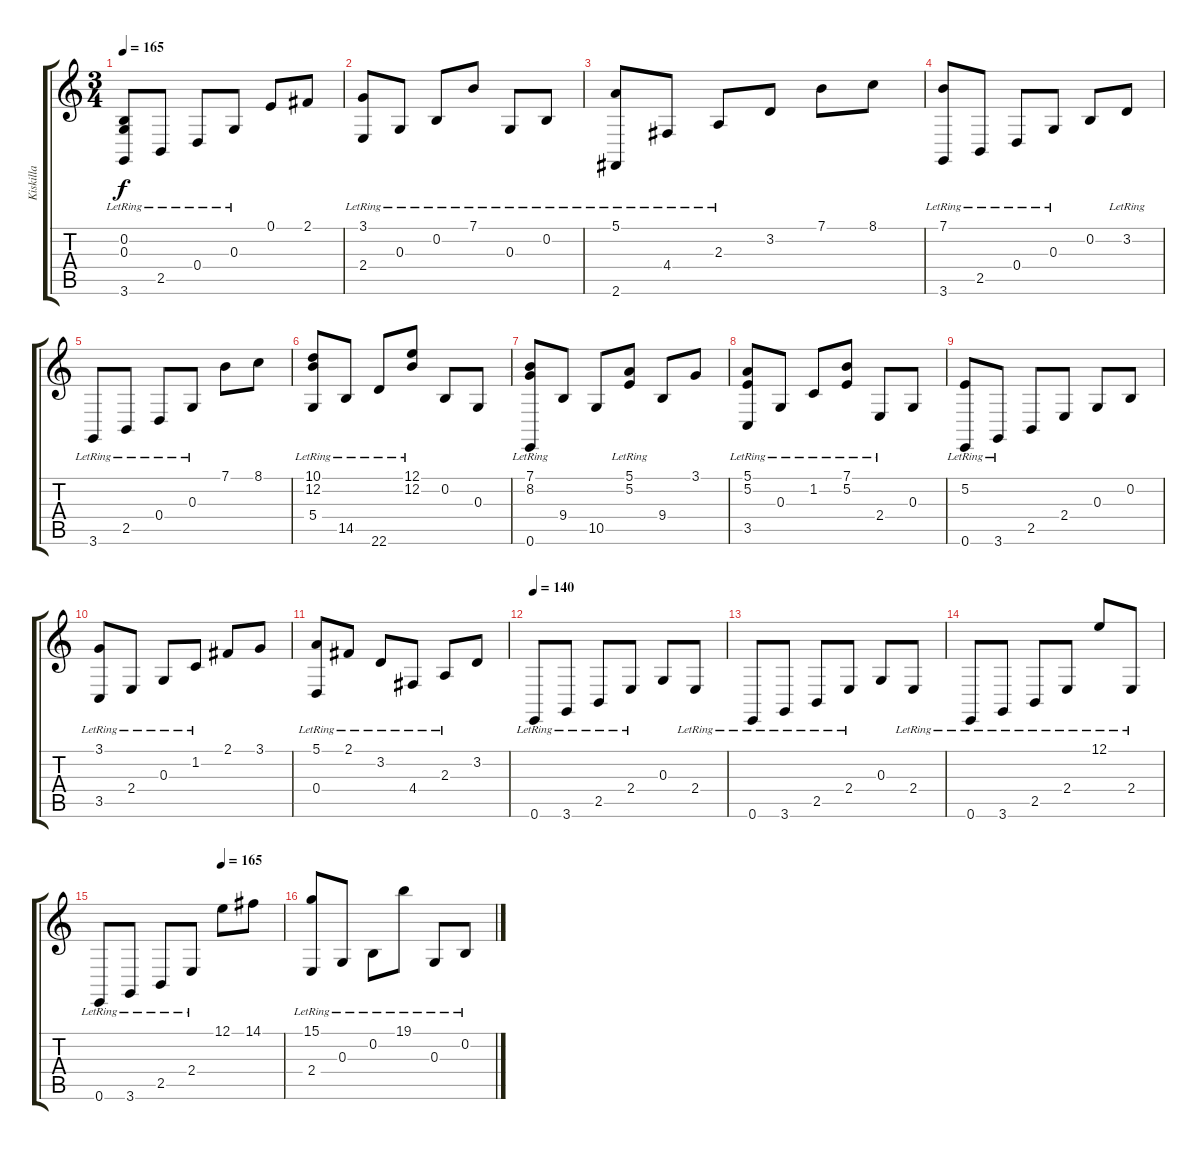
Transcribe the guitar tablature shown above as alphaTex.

\track ("Kiskilla" "Kiskilla") {instrument acousticgrandpiano}
\staff {score tabs}
\tuning (E4 B3 G3 D3 A2 E2) {hide}
\ts (3 4)
\tempo 165
\clef g2
\ks c
(0.2{lr} 0.3{lr} 3.6{lr}).8{dy f} 2.5{lr}.8 0.4{lr}.8 0.3{lr}.8 0.1.8 2.1.8 |
(3.1{lr} 2.4{lr}).8 0.3{lr}.8 0.2{lr}.8 7.1{lr}.8 0.3{lr}.8 0.2{lr}.8 |
(5.1{lr} 2.6{lr}).8 4.4{lr}.8 2.3{lr}.8 3.2.8 7.1.8 8.1.8 |
(7.1{lr} 3.6).8 2.5{lr}.8 0.4{lr}.8 0.3{lr}.8 0.2.8 3.2{lr}.8 |
3.6{lr}.8 2.5{lr}.8 0.4{lr}.8 0.3{lr}.8 7.1.8 8.1.8 |
(10.1{lr} 12.2 5.4{lr}).8 14.5{lr}.8 22.6{lr}.8 (12.1{lr} 12.2).8 0.2.8 0.3.8 |
(7.1{lr} 8.2{lr} 0.6{lr}).8 9.4.8 10.5.8 (5.1{lr} 5.2{lr}).8 9.4.8 3.1.8 |
(5.1{lr} 5.2{lr} 3.5{lr}).8 0.3{lr}.8 1.2{lr}.8 (7.1{lr} 5.2{lr}).8 2.4{lr}.8 0.3.8 |
(5.2{lr} 0.6{lr}).8 3.6{lr}.8 2.5.8 2.4.8 0.3.8 0.2.8 |
(3.1{lr} 3.5{lr}).8 2.4{lr}.8 0.3{lr}.8 1.2{lr}.8 2.1.8 3.1.8 |
(5.1 0.4{lr}).8 2.1{lr}.8 3.2{lr}.8 4.4{lr}.8 2.3{lr}.8 3.2.8 |
\tempo 140
0.6{lr}.8 3.6{lr}.8 2.5{lr}.8 2.4{lr}.8 0.3.8 2.4{lr}.8 |
0.6{lr}.8 3.6{lr}.8 2.5{lr}.8 2.4{lr}.8 0.3.8 2.4{lr}.8 |
0.6{lr}.8 3.6{lr}.8 2.5{lr}.8 2.4{lr}.8 12.1{lr}.8 2.4{lr}.8 |
\tempo (165 0.6666666666666666)
0.6{lr}.8 3.6{lr}.8 2.5{lr}.8 2.4{lr}.8 12.1.8 14.1.8 |
(15.1{lr} 2.4{lr}).8 0.3{lr}.8 0.2{lr}.8 19.1{lr}.8 0.3{lr}.8 0.2{lr}.8
